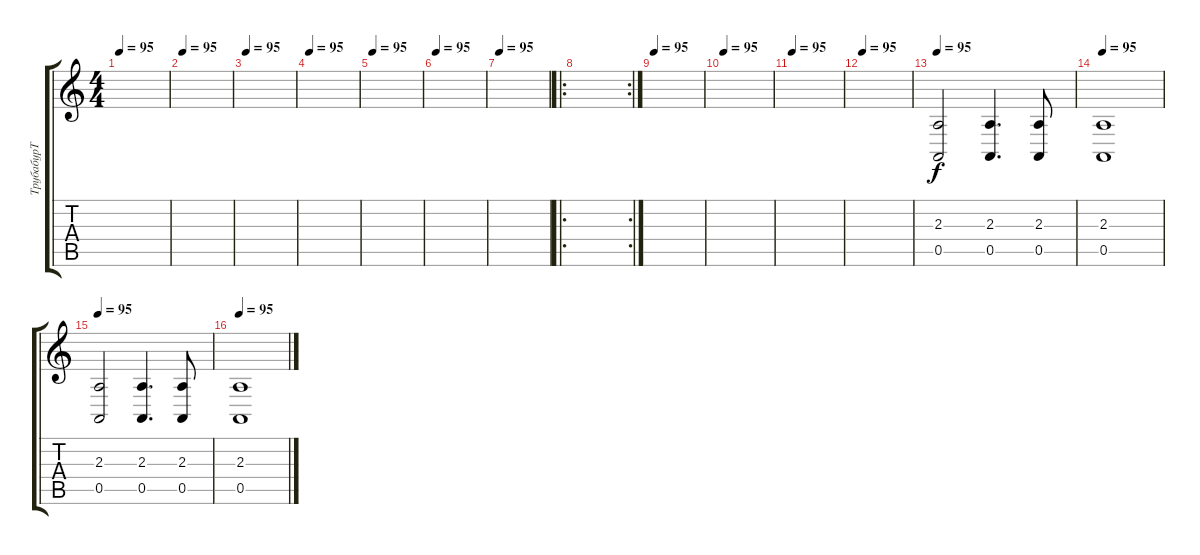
\track ("ТрубабурТ" "ТрубабурТ") {instrument oboe}
\staff {score tabs}
\tuning (E4 B3 G3 D3 A2 E2) {hide}
\ts (4 4)
\tempo 95
\clef g2
\ks c
|
\tempo 95
|
\tempo 95
|
\tempo 95
|
\tempo 95
|
\tempo 95
|
\tempo 95
|
\ro
\rc 2
|
\tempo 95
|
\tempo 95
|
\tempo 95
|
\tempo 95
|
\tempo 95
(2.3 0.5).2 (2.3 0.5).4{d} (2.3 0.5).8 |
\tempo 95
(2.3 0.5).1 |
\tempo 95
(2.3 0.5).2 (2.3 0.5).4{d} (2.3 0.5).8 |
\tempo 95
(2.3 0.5).1
